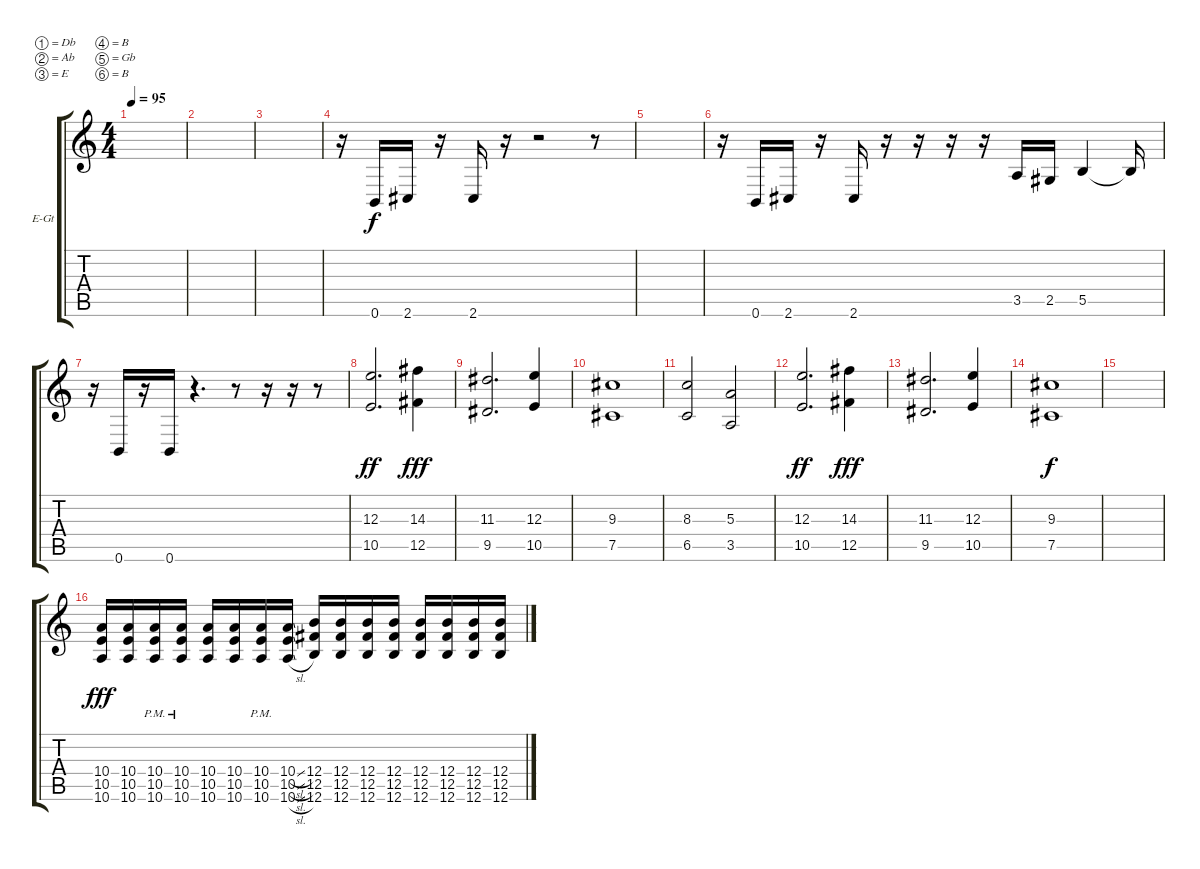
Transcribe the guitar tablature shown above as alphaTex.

\defaultSystemsLayout 4
\bracketExtendMode groupsimilarinstruments
\firstSystemTrackNameOrientation horizontal
\otherSystemsTrackNameOrientation horizontal
\track ("Electric Guitar" "E-Gt") {instrument distortionguitar}
\staff {score tabs}
\tuning (Db4 Ab3 E3 B2 Gb2 B1)
\ts (4 4)
\tempo 95
\clef g2
\ks c
|
|
|
r.16 0.6.16{dy f} 2.6.16 r.16 2.6.16 r.16 r.2 r.8 |
|
r.16 0.6.16 2.6.16 r.16 2.6.16 r.16 r.16 r.16 r.16 3.5.16 2.5.16 5.5.4 5.5{t}.16 |
r.16 0.6.16 r.16 0.6.16 r.4{d} r.8 r.16 r.16 r.8 |
(12.3 10.5).2{d dy ff} (14.3 12.5).4{dy fff} |
(11.3 9.5).2{d} (12.3 10.5).4 |
(9.3 7.5).1 |
(8.3 6.5).2 (5.3 3.5).2 |
(12.3 10.5).2{d dy ff} (14.3 12.5).4{dy fff} |
(11.3 9.5).2{d} (12.3 10.5).4 |
(7.5 9.3).1{dy f} |
|
(10.4 10.5 10.6).16{dy fff} (10.4 10.5 10.6).16 (10.4{pm} 10.5{pm} 10.6{pm}).16 (10.4{pm} 10.5{pm} 10.6{pm}).16 (10.4 10.5 10.6).16 (10.4 10.5 10.6).16 (10.4{pm} 10.5{pm} 10.6{pm}).16 (10.4{sl} 10.5{sl} 10.6{sl}).16 (12.4 12.5 12.6).16 (12.4 12.5 12.6).16 (12.4 12.5 12.6).16 (12.4 12.5 12.6).16 (12.4 12.5 12.6).16 (12.4 12.5 12.6).16 (12.4 12.5 12.6).16 (12.4 12.5 12.6).16
